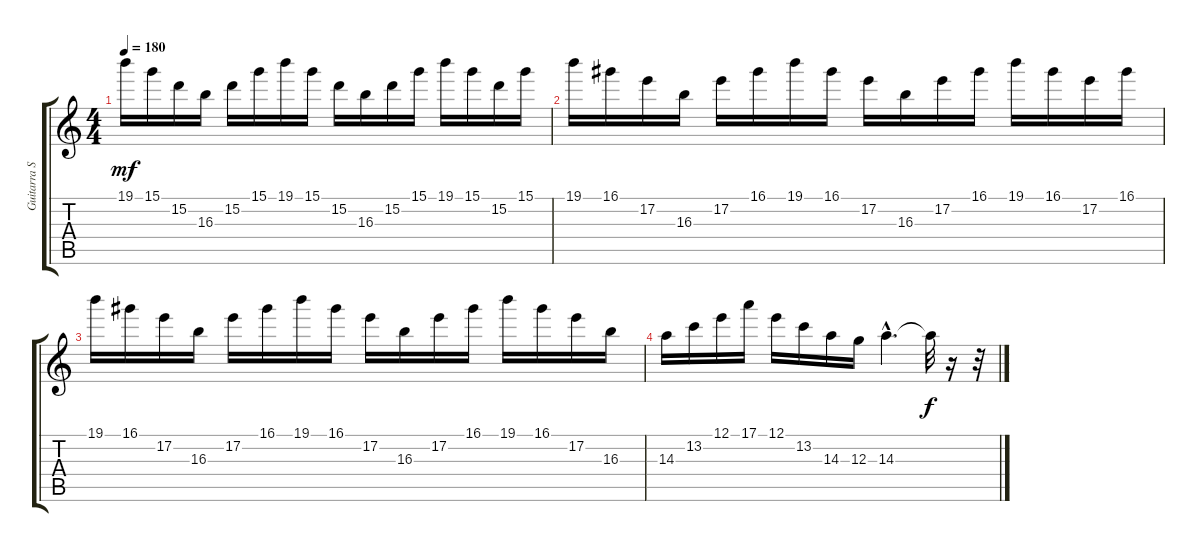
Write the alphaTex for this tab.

\track ("Guitarra Solo" "Guitarra S") {instrument overdrivenguitar}
\staff {score tabs}
\tuning (E4 B3 G3 D3 A2 E2) {hide}
\ts (4 4)
\tempo 180
\clef g2
\ks c
19.1.16{dy mf} 15.1.16 15.2.16 16.3.16 15.2.16 15.1.16 19.1.16 15.1.16 15.2.16 16.3.16 15.2.16 15.1.16 19.1.16 15.1.16 15.2.16 15.1.16 |
19.1.16 16.1.16 17.2.16 16.3.16 17.2.16 16.1.16 19.1.16 16.1.16 17.2.16 16.3.16 17.2.16 16.1.16 19.1.16 16.1.16 17.2.16 16.1.16 |
19.1.16 16.1.16 17.2.16 16.3.16 17.2.16 16.1.16 19.1.16 16.1.16 17.2.16 16.3.16 17.2.16 16.1.16 19.1.16 16.1.16 17.2.16 16.3.16 |
14.3.16 13.2.16 12.1.16 17.1.16 12.1.16 13.2.16 14.3.16 12.3.16 14.3{hac}.4{d} 14.3{t}.32{dy f} r.16 r.32
